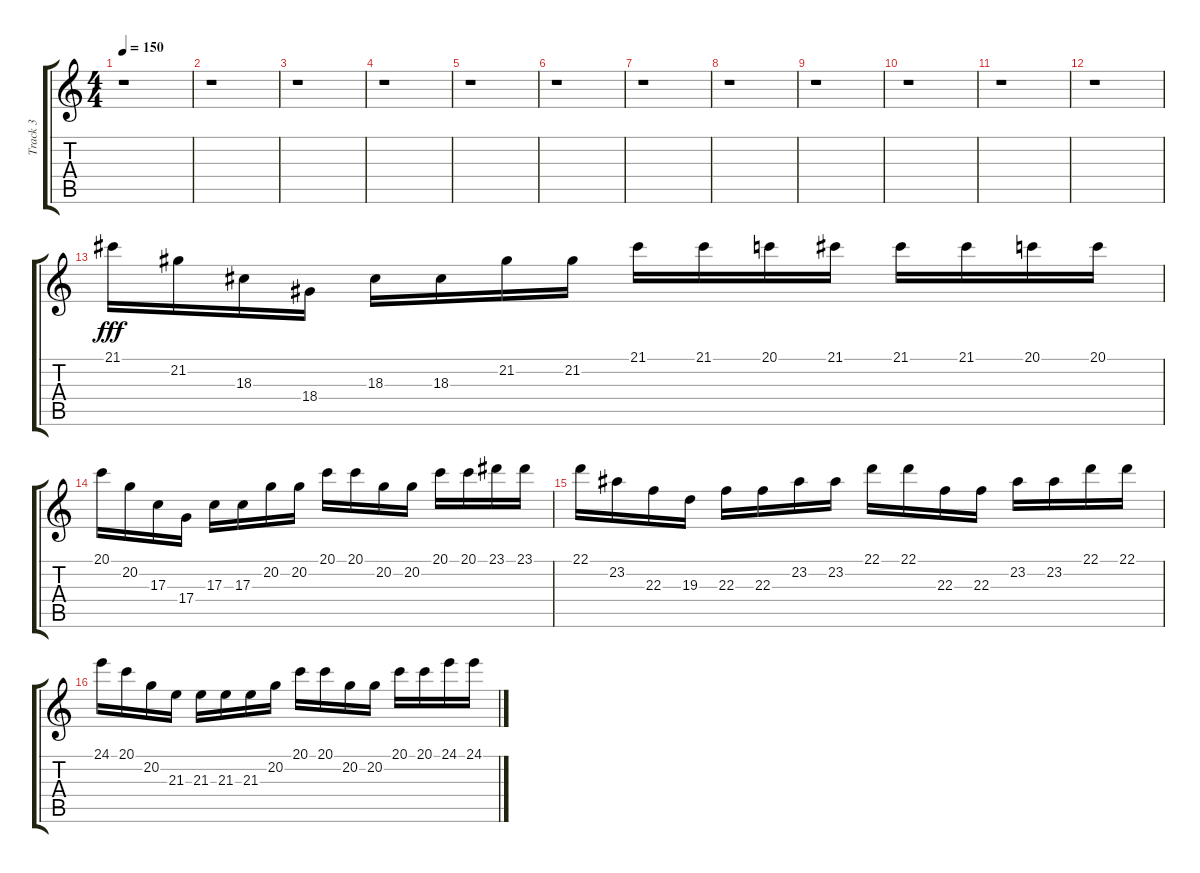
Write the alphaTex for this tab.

\track ("Track 3" "Track 3") {instrument electricpiano1}
\staff {score tabs}
\tuning (E4 B3 G3 D3 A2 E2) {hide}
\ts (4 4)
\tempo 150
\clef g2
\ks c
r.1{dy fff} |
r.1 |
r.1 |
r.1 |
r.1 |
r.1 |
r.1 |
r.1 |
r.1 |
r.1 |
r.1 |
r.1 |
21.1.16 21.2.16 18.3.16 18.4.16 18.3.16 18.3.16 21.2.16 21.2.16 21.1.16 21.1.16 20.1.16 21.1.16 21.1.16 21.1.16 20.1.16 20.1.16 |
20.1.16 20.2.16 17.3.16 17.4.16 17.3.16 17.3.16 20.2.16 20.2.16 20.1.16 20.1.16 20.2.16 20.2.16 20.1.16 20.1.16 23.1.16 23.1.16 |
22.1.16 23.2.16 22.3.16 19.3.16 22.3.16 22.3.16 23.2.16 23.2.16 22.1.16 22.1.16 22.3.16 22.3.16 23.2.16 23.2.16 22.1.16 22.1.16 |
24.1.16 20.1.16 20.2.16 21.3.16 21.3.16 21.3.16 21.3.16 20.2.16 20.1.16 20.1.16 20.2.16 20.2.16 20.1.16 20.1.16 24.1.16 24.1.16
